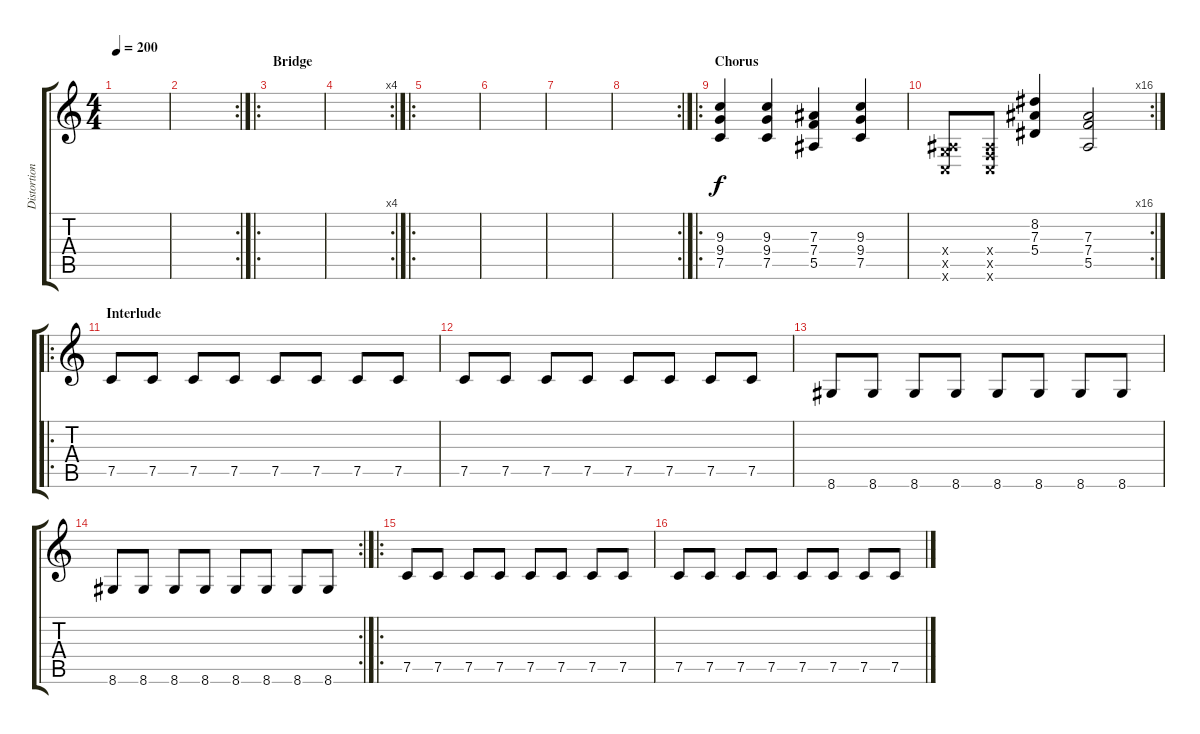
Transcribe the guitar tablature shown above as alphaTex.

\track ("Distortion" "Distortion") {instrument distortionguitar}
\staff {score tabs}
\tuning (C4 G3 Eb3 Bb2 F2 C2) {hide}
\ts (4 4)
\tempo 200
\clef g2
\ks c
|
\rc 2
|
\ro
\section ("" "Bridge")
|
\rc 4
|
\ro
|
|
|
\rc 2
|
\ro
\section ("" "Chorus")
(9.3 9.4 7.5).4 (9.3 9.4 7.5).4 (7.3 7.4 5.5).4 (9.3 9.4 7.5).4 |
\rc 16
(0.4{x} 2.5{x} 0.6{x}).8 (0.4{x} 0.5{x} 0.6{x}).8 (8.2 7.3 5.4).4 (7.3 7.4 5.5).2 |
\ro
\section ("" "Interlude")
7.5.8{volume 9} 7.5.8 7.5.8 7.5.8 7.5.8 7.5.8 7.5.8 7.5.8 |
7.5.8 7.5.8 7.5.8 7.5.8 7.5.8 7.5.8 7.5.8 7.5.8 |
8.6.8 8.6.8 8.6.8 8.6.8 8.6.8 8.6.8 8.6.8 8.6.8 |
\rc 2
8.6.8 8.6.8 8.6.8 8.6.8 8.6.8 8.6.8 8.6.8 8.6.8 |
\ro
7.5.8{volume 9} 7.5.8 7.5.8 7.5.8 7.5.8 7.5.8 7.5.8 7.5.8 |
7.5.8 7.5.8 7.5.8 7.5.8 7.5.8 7.5.8 7.5.8 7.5.8
